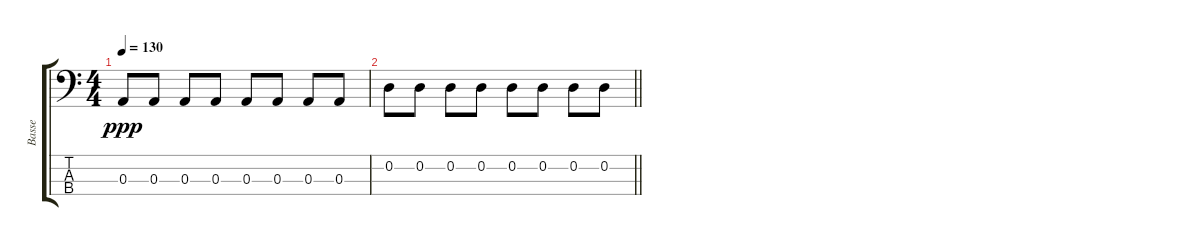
\track ("Basse" "Basse") {instrument electricbasspick}
\staff {score tabs}
\tuning (G2 D2 A1 E1) {hide}
\ts (4 4)
\tempo 130
\clef f4
\ks c
0.3.8{dy ppp} 0.3.8 0.3.8 0.3.8 0.3.8 0.3.8 0.3.8 0.3.8 |
\barLineRight lightlight
0.2.8 0.2.8 0.2.8 0.2.8 0.2.8 0.2.8 0.2.8 0.2.8
